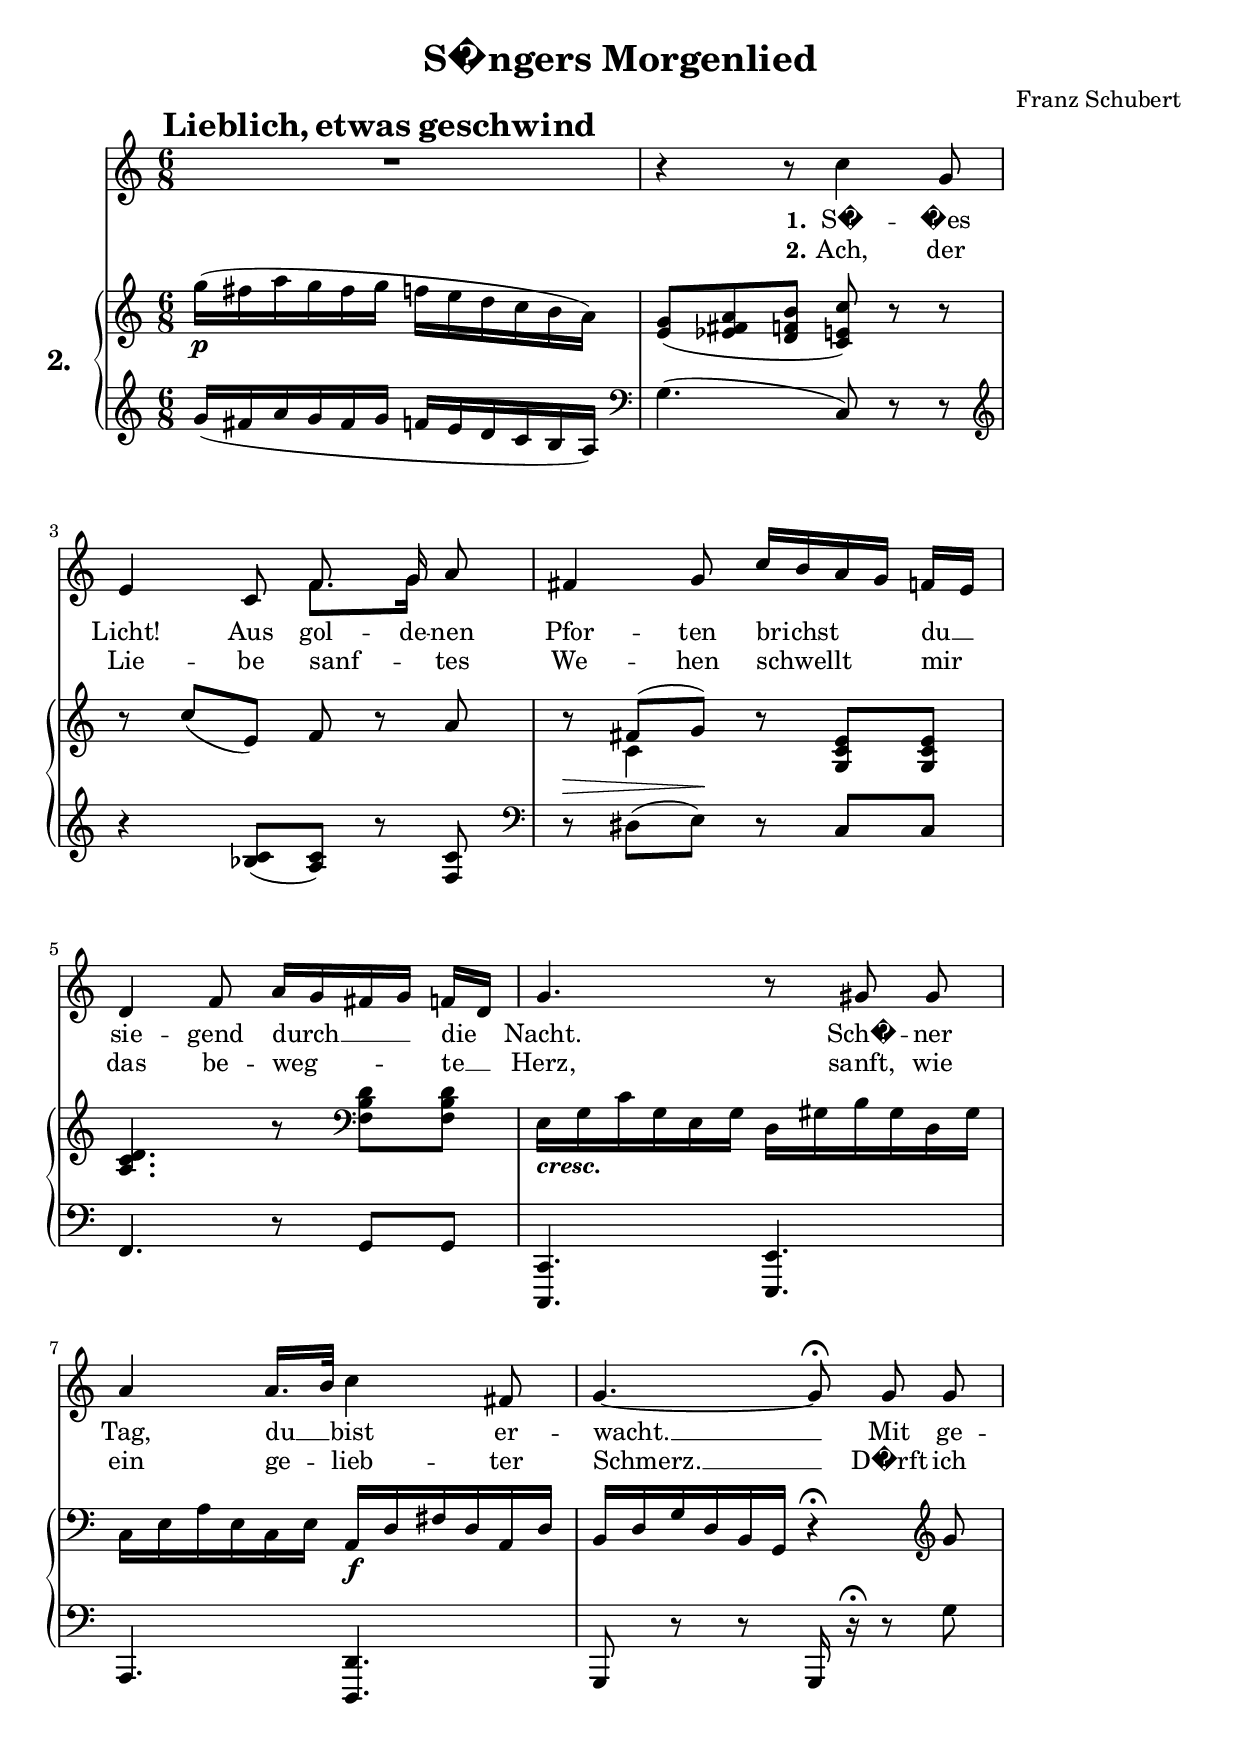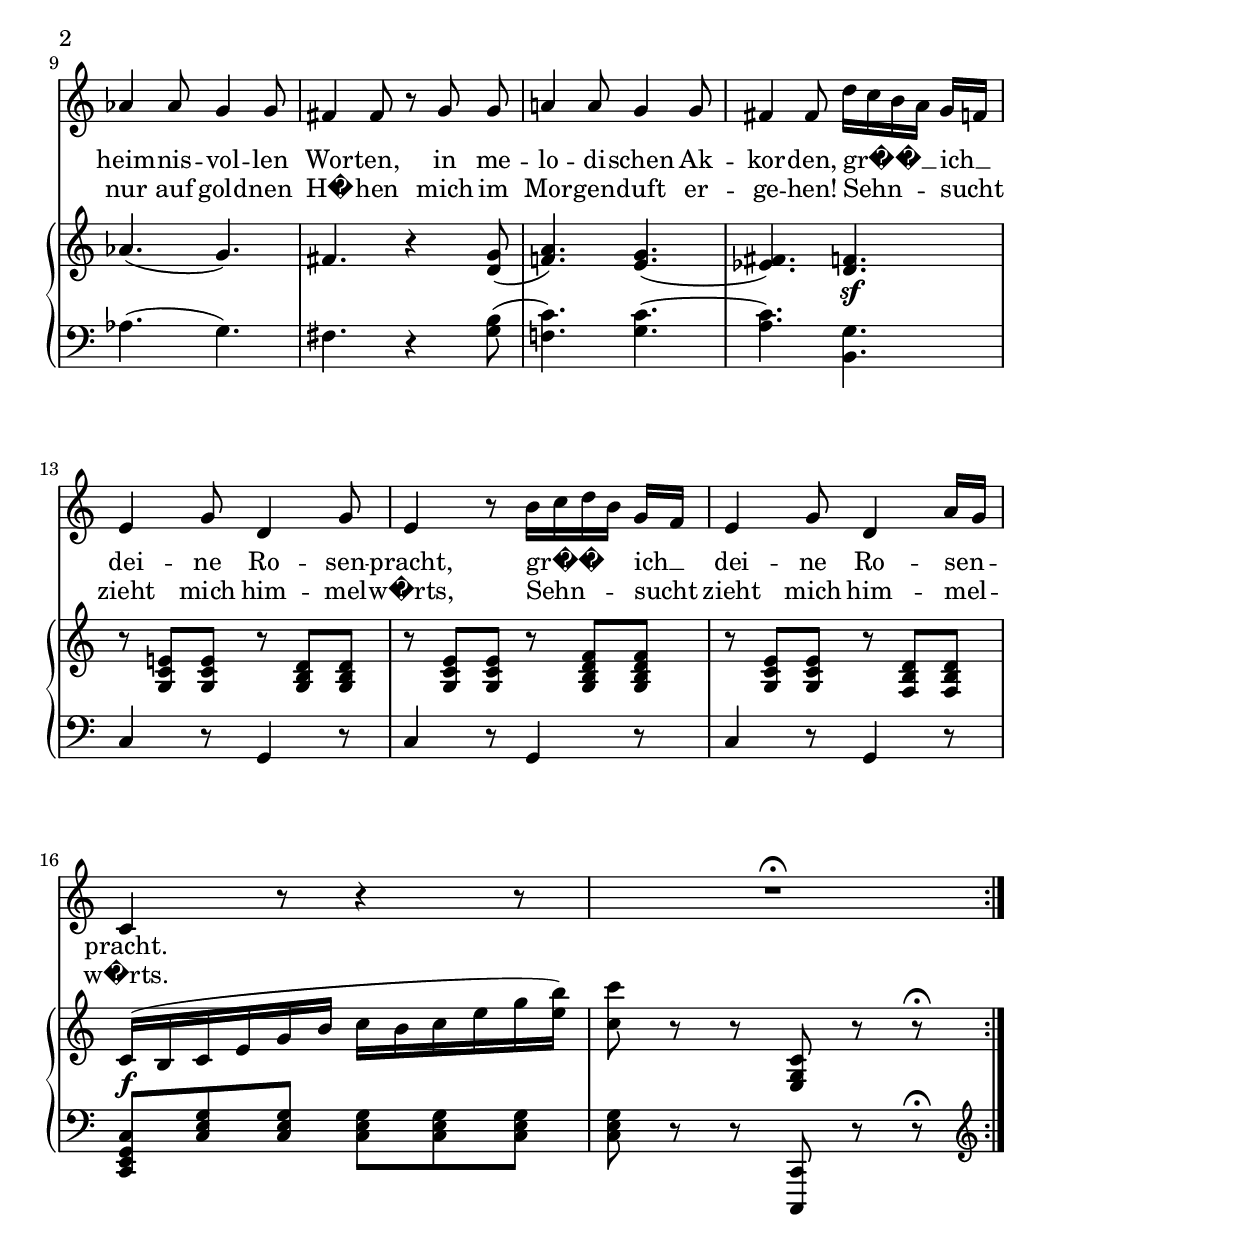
\header {
    title = "S�ngers Morgenlied"
    composer = "Franz Schubert"
    date = "27. Februar 1815"
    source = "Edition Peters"
    editor = "Paul Losse"
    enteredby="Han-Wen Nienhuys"
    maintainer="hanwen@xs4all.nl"

    texidoc = "The source is a rather tightly set Peters in Edition is
    a heavy font. The Peters edition (4622c) was `herausgegeben' by
    Paul Losse, whose name also appears on a 1956 edition of some
    other music. Strictly speaking, his edititorial enhancements will
    not be in the PD - but I am assuming there are no notable ones in
    this small piece.

    The original compresses the entire music onto a single page, in 4
    systems.  Lily does so too if you tune down spacing-increment, but
    chooses line breaks differently.

    Further manual tweaks: the slur in measure 12 has been flattened
manually. The beam in measure 3, left-hand, technically is wrong, but
has been added following the original. The crescendo in measure 4 has
been lowered

"

}

\version "2.3.4"
manuscriptBreak = { \break }



\paper  {
    #(paper-set-staff-size (* 5.8 mm))
    linewidth = #(* mm 160)
    indent = 8\mm
    interscoreline = 2.\mm
    }

modernAccidentals = {
  \set Staff.extraNatural =  ##f
  \set Staff.autoAccidentals =  #'(Staff (same-octave . 1) (any-octave . 0))
  \set Staff.autoCautionaries =  #'()  
}


melody =    \relative c'' \repeat volta 2 \context Voice = singer {
    \time 6/8
    \autoBeamOff
    s1*0^\markup { \bold \large\bigger\bigger { \hspace #-3.0 Lieblich, etwas geschwind } }
  R2.
  r4 r8 c4 g8 |
  e4 c8
    <<
	\new Voice { \stemUp f8. g16 }
	{ \stemDown f8.[ g16] } >> \stemBoth a8 |
  fis4  g8 c16[ b a g] f[ e] |
  d4 f8 a16[ g fis g] f[ d] |
  g4. r8 gis gis |
  a4 a16.[ b32] c4 fis,8 |
  g4.~ g8-\fermata g8 g |
  as4 as8 g4 g8 |
  fis4 fis8 r8 g g  |
  a!4 a8 g4 g8 |
  fis4 fis8 d'16[ c b a] g[ f] |
  e4 g8 d4 g8 e4 r8 b'16[ c d b] g[ f] |
  e4 g8 d4 a'16[ g] |
  c,4 r8 r4 r8 |

    % TODO : make \fermata work. 
  R2.^\fermataMarkup 
}


ignoreMelisma =	\set ignoreMelismata = ##t
ignoreMelismaOff = \unset ignoreMelismata 


firstVerse = \lyrics {
    \set stanza = "1."
    
    S� -- �es Licht! Aus
    \ignoreMelisma
    gol --
    \ignoreMelismaOff

    de -- nen  Pfor -- ten brichst du __ \manuscriptBreak | 
    sie -- gend durch __ die Nacht. Sch� -- ner Tag, du __ bist er -- wacht. __ Mit ge -- |
    \manuscriptBreak
    heim -- nis -- vol -- len Wor -- ten, in me -- lo -- di -- schen Ak -- kor -- den, gr�� __ ich __ \manuscriptBreak |
    dei -- ne Ro -- sen -- pracht, gr�� ich __ dei -- ne Ro -- sen -- pracht. 
    }

secondVerse = \lyrics {
    \set stanza = "2."
    Ach, der Lie -- be sanf
    -- tes We -- hen schwellt mir |
    das be -- weg -- te __ Herz, sanft, wie ein ge -- lieb -- ter Schmerz. __ D�rft ich | 
    nur auf gold -- nen H� -- hen mich im Mor -- gen -- duft er -- ge -- hen! Sehn -- sucht |
    zieht mich him -- mel -- w�rts, Sehn -- sucht zieht mich him -- mel -- w�rts.
    }

pianoRH =  \relative c''' \repeat volta 2 {
    #(set-accidental-style 'modern)
    g16(_\p fis a g fis g f e d c b a ) | 
    <g e>8( <es fis a> <d f b> <c e c'>) r8 r | 
    r8 c'( e,) f r a |
    \once \override DynamicLineSpanner   #'padding =#3
    r8_\> << { s8 s8-\! }  << { fis( g)
			    } \\ { c,4 } >> >> r8 <e c g> <e c g> |
    <d c a>4. r8 \clef bass  <d b f> <d b f> |
    e,16_" "_\markup { \bold\italic cresc. } g c g e g d gis b gis d gis |
    c, e a e c e a,-\f d fis d a d |
    b d g  d b g r4\fermata \clef treble g''8 |
    as4.( g 4.) | fis4. r4 <d g>8 ( |
    <f a>4.) <e g>4.( <es fis> ) <d f>\sf |
    r8 <e c g> <e c g> r <d b g > <d b g> |
    r <e c g> <e c g> r <f d b g> <f d b g> |
    r <e c g> <e c g> r <d b f> <d b f> |
    c16(_\f b c e g b c b c e g <e b'>) |
    <c c'>8 r r <c, g e>8 r r\fermata |  
}

pianoLH =  \relative c'' \repeat volta 2 {
    #(set-accidental-style 'modern)
    g16( fis a g fis g f e d c b a) | 
    \clef bass g4.( c,8) r r
    \clef treble r4 <bes' c>8([ <a c>)] r <f c'> |
    \clef bass r8 dis( e) r c c |
    f,4. r8 g g |
    <c, c,>4. <e e,>4. |
    a,4. <d d,>4. |
    g,8 r r g16 r16\fermata r8 g''8 |
    as4.( g ) |
    fis r4 <g b>8( |
    <f c'>4.)

    \once \override Slur  #'height-limit = #1.0

    <g c>4.( | <a c>4.) <g b,> |
    c,4 r8 g4 r8 |
    c4 r8 g4 r8 |
    c4 r8 g4 r8 |
    <c g e c>8 <c e g> <c e g>     <c e g> <c e g> <c e g> |
    <c e g> r r <c, c,>8 r r\fermata \clef treble
    }
\book {
\score {

    << \time 6/8
     \new Staff <<
	 \context Staff #(set-accidental-style 'modern)
	 \melody >>
	 \lyricsto "singer" \new Lyrics \firstVerse
	 \lyricsto "singer" \new Lyrics \secondVerse
     \new PianoStaff << 
	 \set PianoStaff.instrument = \markup {
	     \bold
	     \bigger\bigger\bigger\bigger \huge "2.  " }
	 \new Staff \pianoRH
	 \new Staff \pianoLH
	>> 
    >>

    \paper {
	\context {
	    \Lyrics
	    minimumVerticalExtent = #'(-1.0 . 0)
	}
	\context {
	    \Score
	    \override Beam #'thickness = #0.55
	    \override SpacingSpanner #'spacing-increment = #1.0
	    \override Slur #'height-limit = #1.5
	}
	\context {
	    \PianoStaff
	    \override VerticalAlignment #'forced-distance = #10
	}
	\context {
	    \Staff
	    minimumVerticalExtent = #'(-3. . 6)
	}
	inputencoding = #"latin1"
    }
    \midi {
	\tempo 4 = 70
	}
}
}
